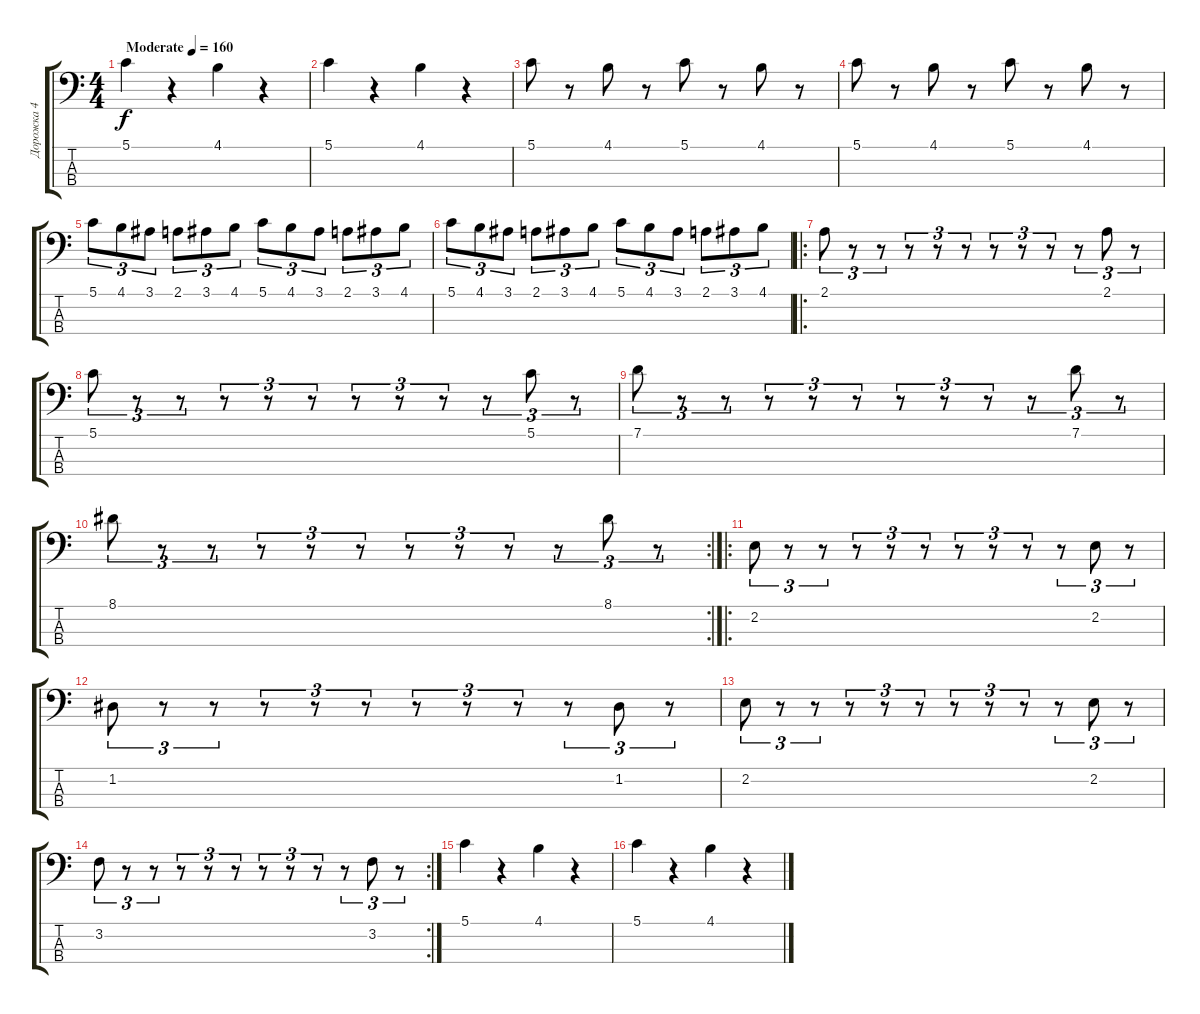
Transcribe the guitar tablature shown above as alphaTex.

\track ("Дорожка 4" "Дорожка 4") {instrument synthbass1}
\staff {score tabs}
\tuning (G2 D2 A1 E1) {hide}
\ts (4 4)
\tempo (160 "Moderate")
\clef f4
\ks c
5.1.4{dy f instrument synthbass1} r.4 4.1.4 r.4 |
5.1.4 r.4 4.1.4 r.4 |
5.1.8 r.8 4.1.8 r.8 5.1.8 r.8 4.1.8 r.8 |
5.1.8 r.8 4.1.8 r.8 5.1.8 r.8 4.1.8 r.8 |
5.1.8{tu (3 2)} 4.1.8{tu (3 2)} 3.1.8{tu (3 2)} 2.1.8{tu (3 2)} 3.1.8{tu (3 2)} 4.1.8{tu (3 2)} 5.1.8{tu (3 2)} 4.1.8{tu (3 2)} 3.1.8{tu (3 2)} 2.1.8{tu (3 2)} 3.1.8{tu (3 2)} 4.1.8{tu (3 2)} |
5.1.8{tu (3 2)} 4.1.8{tu (3 2)} 3.1.8{tu (3 2)} 2.1.8{tu (3 2)} 3.1.8{tu (3 2)} 4.1.8{tu (3 2)} 5.1.8{tu (3 2)} 4.1.8{tu (3 2)} 3.1.8{tu (3 2)} 2.1.8{tu (3 2)} 3.1.8{tu (3 2)} 4.1.8{tu (3 2)} |
\ro
2.1.8{tu (3 2)} r.8{tu (3 2)} r.8{tu (3 2)} r.8{tu (3 2)} r.8{tu (3 2)} r.8{tu (3 2)} r.8{tu (3 2)} r.8{tu (3 2)} r.8{tu (3 2)} r.8{tu (3 2)} 2.1.8{tu (3 2)} r.8{tu (3 2)} |
5.1.8{tu (3 2)} r.8{tu (3 2)} r.8{tu (3 2)} r.8{tu (3 2)} r.8{tu (3 2)} r.8{tu (3 2)} r.8{tu (3 2)} r.8{tu (3 2)} r.8{tu (3 2)} r.8{tu (3 2)} 5.1.8{tu (3 2)} r.8{tu (3 2)} |
7.1.8{tu (3 2)} r.8{tu (3 2)} r.8{tu (3 2)} r.8{tu (3 2)} r.8{tu (3 2)} r.8{tu (3 2)} r.8{tu (3 2)} r.8{tu (3 2)} r.8{tu (3 2)} r.8{tu (3 2)} 7.1.8{tu (3 2)} r.8{tu (3 2)} |
\rc 2
8.1.8{tu (3 2)} r.8{tu (3 2)} r.8{tu (3 2)} r.8{tu (3 2)} r.8{tu (3 2)} r.8{tu (3 2)} r.8{tu (3 2)} r.8{tu (3 2)} r.8{tu (3 2)} r.8{tu (3 2)} 8.1.8{tu (3 2)} r.8{tu (3 2)} |
\ro
2.2.8{tu (3 2)} r.8{tu (3 2)} r.8{tu (3 2)} r.8{tu (3 2)} r.8{tu (3 2)} r.8{tu (3 2)} r.8{tu (3 2)} r.8{tu (3 2)} r.8{tu (3 2)} r.8{tu (3 2)} 2.2.8{tu (3 2)} r.8{tu (3 2)} |
1.2.8{tu (3 2)} r.8{tu (3 2)} r.8{tu (3 2)} r.8{tu (3 2)} r.8{tu (3 2)} r.8{tu (3 2)} r.8{tu (3 2)} r.8{tu (3 2)} r.8{tu (3 2)} r.8{tu (3 2)} 1.2.8{tu (3 2)} r.8{tu (3 2)} |
2.2.8{tu (3 2)} r.8{tu (3 2)} r.8{tu (3 2)} r.8{tu (3 2)} r.8{tu (3 2)} r.8{tu (3 2)} r.8{tu (3 2)} r.8{tu (3 2)} r.8{tu (3 2)} r.8{tu (3 2)} 2.2.8{tu (3 2)} r.8{tu (3 2)} |
\rc 2
3.2.8{tu (3 2)} r.8{tu (3 2)} r.8{tu (3 2)} r.8{tu (3 2)} r.8{tu (3 2)} r.8{tu (3 2)} r.8{tu (3 2)} r.8{tu (3 2)} r.8{tu (3 2)} r.8{tu (3 2)} 3.2.8{tu (3 2)} r.8{tu (3 2)} |
5.1.4 r.4 4.1.4 r.4 |
5.1.4 r.4 4.1.4 r.4
